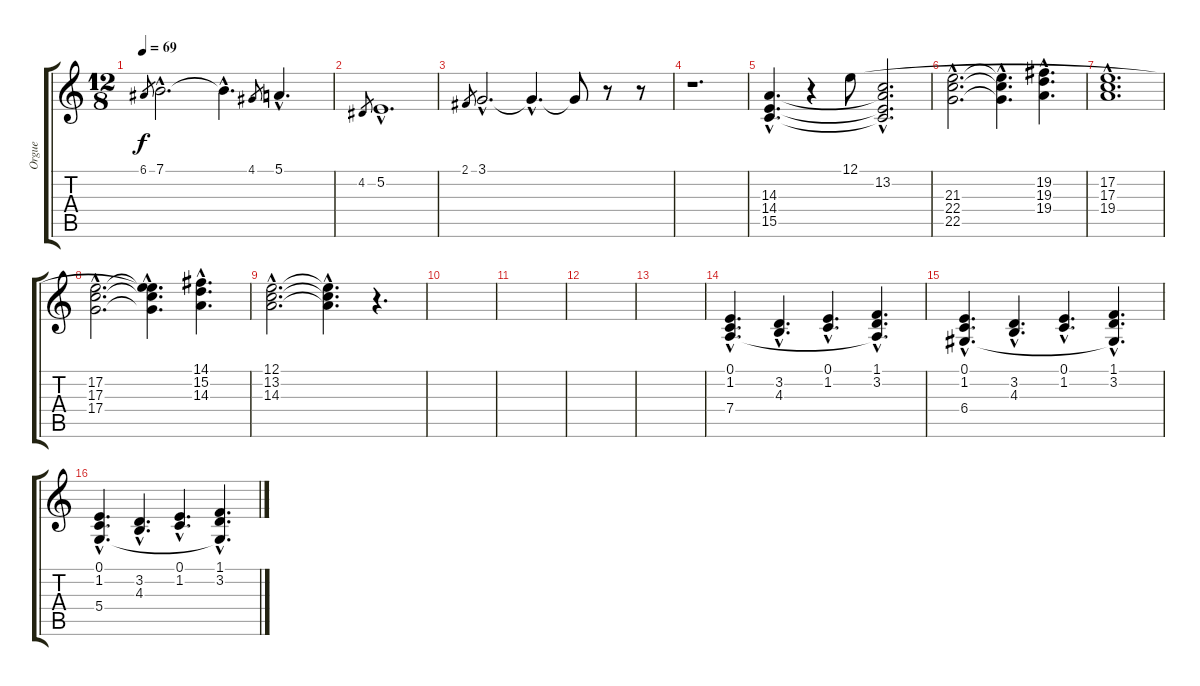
\track ("Orgue" "Orgue") {instrument drawbarorgan}
\staff {score tabs}
\tuning (E4 B3 G3 D3 A2 E2) {hide}
\ts (12 8)
\tempo 69
\clef g2
\ks c
6.1.8{gr dy f} 7.1{hac}.2{d} 7.1{hac t}.4{d} 4.1.8{gr} 5.1{hac}.4{d} |
4.2.8{gr} 5.2{hac}.1{d} |
2.1.8{gr} 3.1{hac}.2{d} 3.1{hac t}.4{d} 3.1{t}.8 r.8 r.8 |
r.1{d} |
(14.3{hac} 14.4{hac} 15.5{hac}).4{d} r.4 12.1.8 (13.2{hac} 14.3{hac t} 14.4{hac t} 15.5{hac t}).2{d} |
(21.3{hac} 22.4{hac} 22.5{hac}).2{d} (21.3{hac t} 22.4{hac t} 22.5{hac t}).4{d} (19.2{hac} 19.3{hac} 19.4{hac}).4{d} |
(17.2{hac} 17.3{hac} 19.4{hac}).1{d} |
(17.2{hac} 17.3{hac} 17.4{hac}).2{d} (12.1{hac t} 17.2{hac t} 17.3{hac t} 17.4{hac t}).4{d} (14.1{hac} 15.2{hac} 14.3{hac}).4{d} |
(12.1{hac} 13.2{hac} 14.3{hac}).2{d} (12.1{hac t} 13.2{hac t} 14.3{hac t}).4{d} r.4{d} |
|
|
|
|
(0.1{hac} 1.2{hac} 7.4{hac}).4{d} (3.2{hac} 4.3{hac}).4{d} (0.1{hac} 1.2{hac}).4{d} (1.1{hac} 3.2{hac} 7.4{hac t}).4{d} |
(0.1{hac} 1.2{hac} 6.4{hac}).4{d} (3.2{hac} 4.3{hac}).4{d} (0.1{hac} 1.2{hac}).4{d} (1.1{hac} 3.2{hac} 6.4{hac t}).4{d} |
(0.1{hac} 1.2{hac} 5.4{hac}).4{d} (3.2{hac} 4.3{hac}).4{d} (0.1{hac} 1.2{hac}).4{d} (1.1{hac} 3.2{hac} 5.4{hac t}).4{d}
